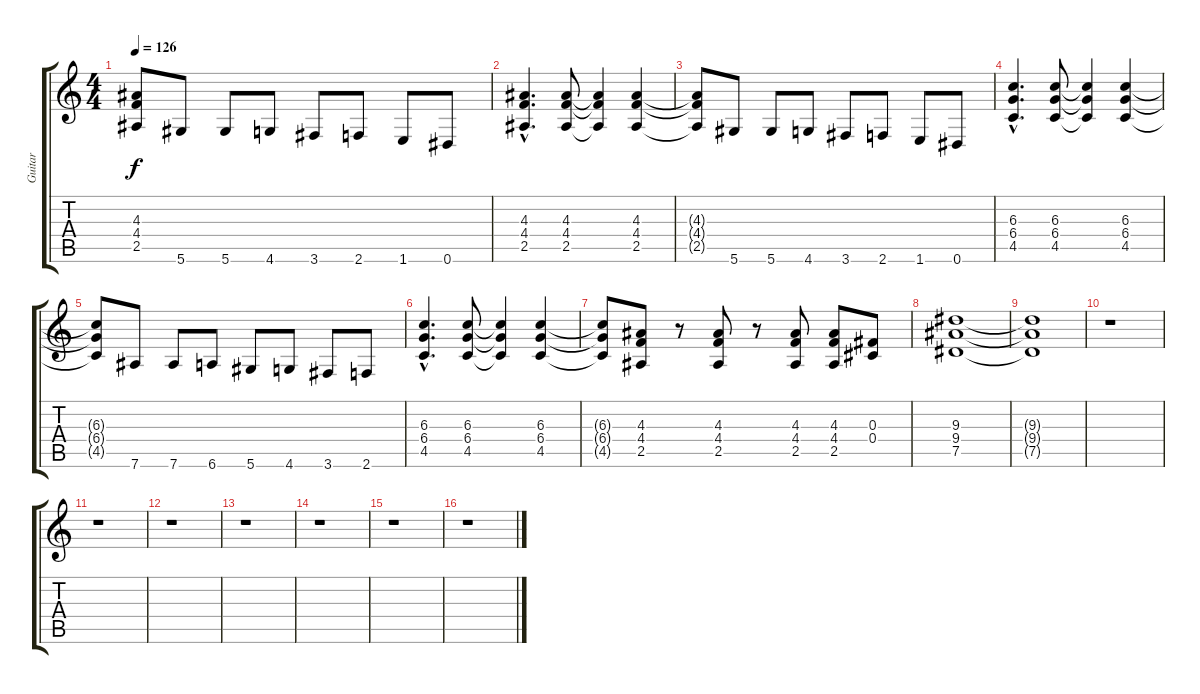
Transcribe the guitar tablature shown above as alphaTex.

\track ("Guitar" "Guitar") {instrument distortionguitar}
\staff {score tabs}
\tuning (Eb4 Bb3 Gb3 Db3 Ab2 Eb2) {hide}
\ts (4 4)
\tempo 126
\clef g2
\ks c
(4.3{t} 4.4{t} 2.5{t}).8{dy f} 5.6.8 5.6.8 4.6.8 3.6.8 2.6.8 1.6.8 0.6.8 |
(4.3{hac} 4.4{hac} 2.5{hac}).4{d} (4.3 4.4 2.5).8 (4.3{t} 4.4{t} 2.5{t}).4 (4.3 4.4 2.5).4 |
(4.3{t} 4.4{t} 2.5{t}).8 5.6.8 5.6.8 4.6.8 3.6.8 2.6.8 1.6.8 0.6.8 |
(6.3{hac} 6.4{hac} 4.5{hac}).4{d} (6.3 6.4 4.5).8 (6.3{t} 6.4{t} 4.5{t}).4 (6.3 6.4 4.5).4 |
(6.3{t} 6.4{t} 4.5{t}).8 7.6.8 7.6.8 6.6.8 5.6.8 4.6.8 3.6.8 2.6.8 |
(6.3{hac} 6.4{hac} 4.5{hac}).4{d} (6.3 6.4 4.5).8 (6.3{t} 6.4{t} 4.5{t}).4 (6.3 6.4 4.5).4 |
(6.3{t} 6.4{t} 4.5{t}).8 (4.3 4.4 2.5).8 r.8 (4.3 4.4 2.5).8 r.8 (4.3 4.4 2.5).8 (4.3 4.4 2.5).8 (0.3 0.4).8 |
(9.3 9.4 7.5).1 |
(9.3{t} 9.4{t} 7.5{t}).1 |
r.1 |
r.1 |
r.1 |
r.1 |
r.1 |
r.1 |
r.1
